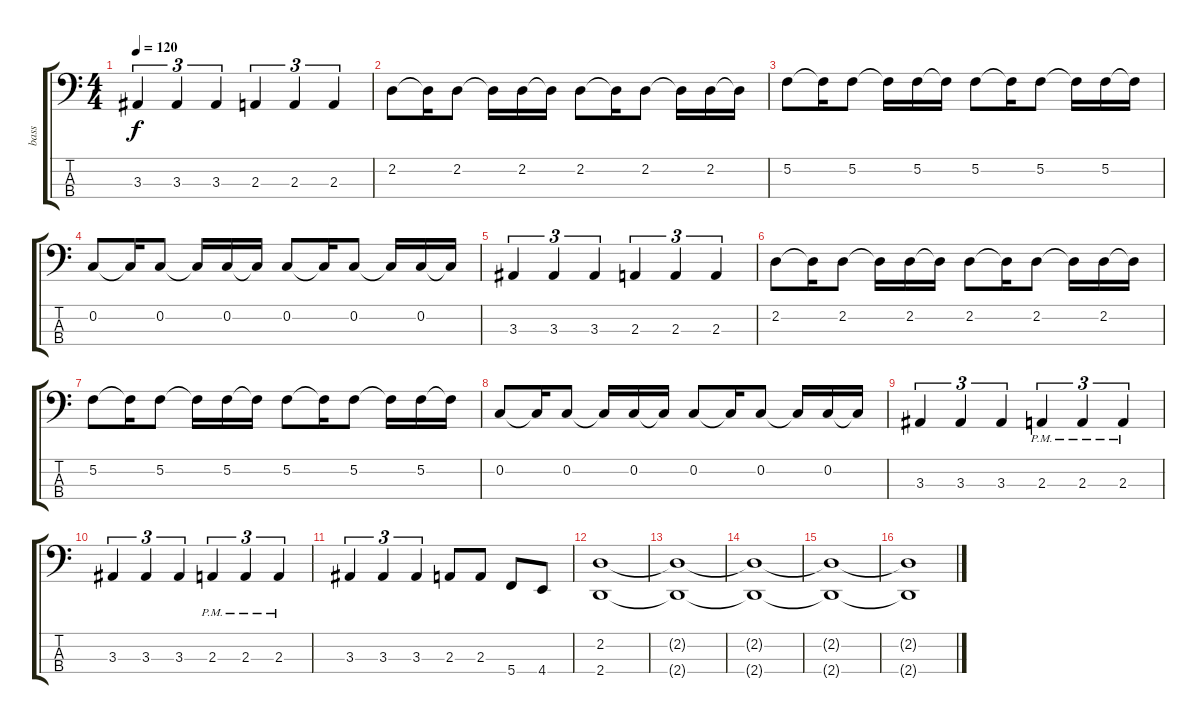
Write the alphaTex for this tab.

\track ("bass" "bass") {instrument electricbasspick}
\staff {score tabs}
\tuning (F2 C2 G1 C1) {hide}
\ts (4 4)
\tempo 120
\clef f4
\ks c
3.3.4{tu (3 2) dy f} 3.3.4{tu (3 2)} 3.3.4{tu (3 2)} 2.3.4{tu (3 2)} 2.3.4{tu (3 2)} 2.3.4{tu (3 2)} |
2.2.8 2.2{t}.16 2.2.8 2.2{t}.16 2.2.16 2.2{t}.16 2.2.8 2.2{t}.16 2.2.8 2.2{t}.16 2.2.16 2.2{t}.16 |
5.2.8 5.2{t}.16 5.2.8 5.2{t}.16 5.2.16 5.2{t}.16 5.2.8 5.2{t}.16 5.2.8 5.2{t}.16 5.2.16 5.2{t}.16 |
0.2.8 0.2{t}.16 0.2.8 0.2{t}.16 0.2.16 0.2{t}.16 0.2.8 0.2{t}.16 0.2.8 0.2{t}.16 0.2.16 0.2{t}.16 |
3.3.4{tu (3 2)} 3.3.4{tu (3 2)} 3.3.4{tu (3 2)} 2.3.4{tu (3 2)} 2.3.4{tu (3 2)} 2.3.4{tu (3 2)} |
2.2.8 2.2{t}.16 2.2.8 2.2{t}.16 2.2.16 2.2{t}.16 2.2.8 2.2{t}.16 2.2.8 2.2{t}.16 2.2.16 2.2{t}.16 |
5.2.8 5.2{t}.16 5.2.8 5.2{t}.16 5.2.16 5.2{t}.16 5.2.8 5.2{t}.16 5.2.8 5.2{t}.16 5.2.16 5.2{t}.16 |
0.2.8 0.2{t}.16 0.2.8 0.2{t}.16 0.2.16 0.2{t}.16 0.2.8 0.2{t}.16 0.2.8 0.2{t}.16 0.2.16 0.2{t}.16 |
3.3.4{tu (3 2)} 3.3.4{tu (3 2)} 3.3.4{tu (3 2)} 2.3{pm}.4{tu (3 2)} 2.3{pm}.4{tu (3 2)} 2.3{pm}.4{tu (3 2)} |
3.3.4{tu (3 2)} 3.3.4{tu (3 2)} 3.3.4{tu (3 2)} 2.3{pm}.4{tu (3 2)} 2.3{pm}.4{tu (3 2)} 2.3{pm}.4{tu (3 2)} |
3.3.4{tu (3 2)} 3.3.4{tu (3 2)} 3.3.4{tu (3 2)} 2.3.8 2.3.8 5.4.8 4.4.8 |
(2.2 2.4).1 |
(2.2{t} 2.4{t}).1 |
(2.2{t} 2.4{t}).1 |
(2.2{t} 2.4{t}).1 |
(2.2{t} 2.4{t}).1
